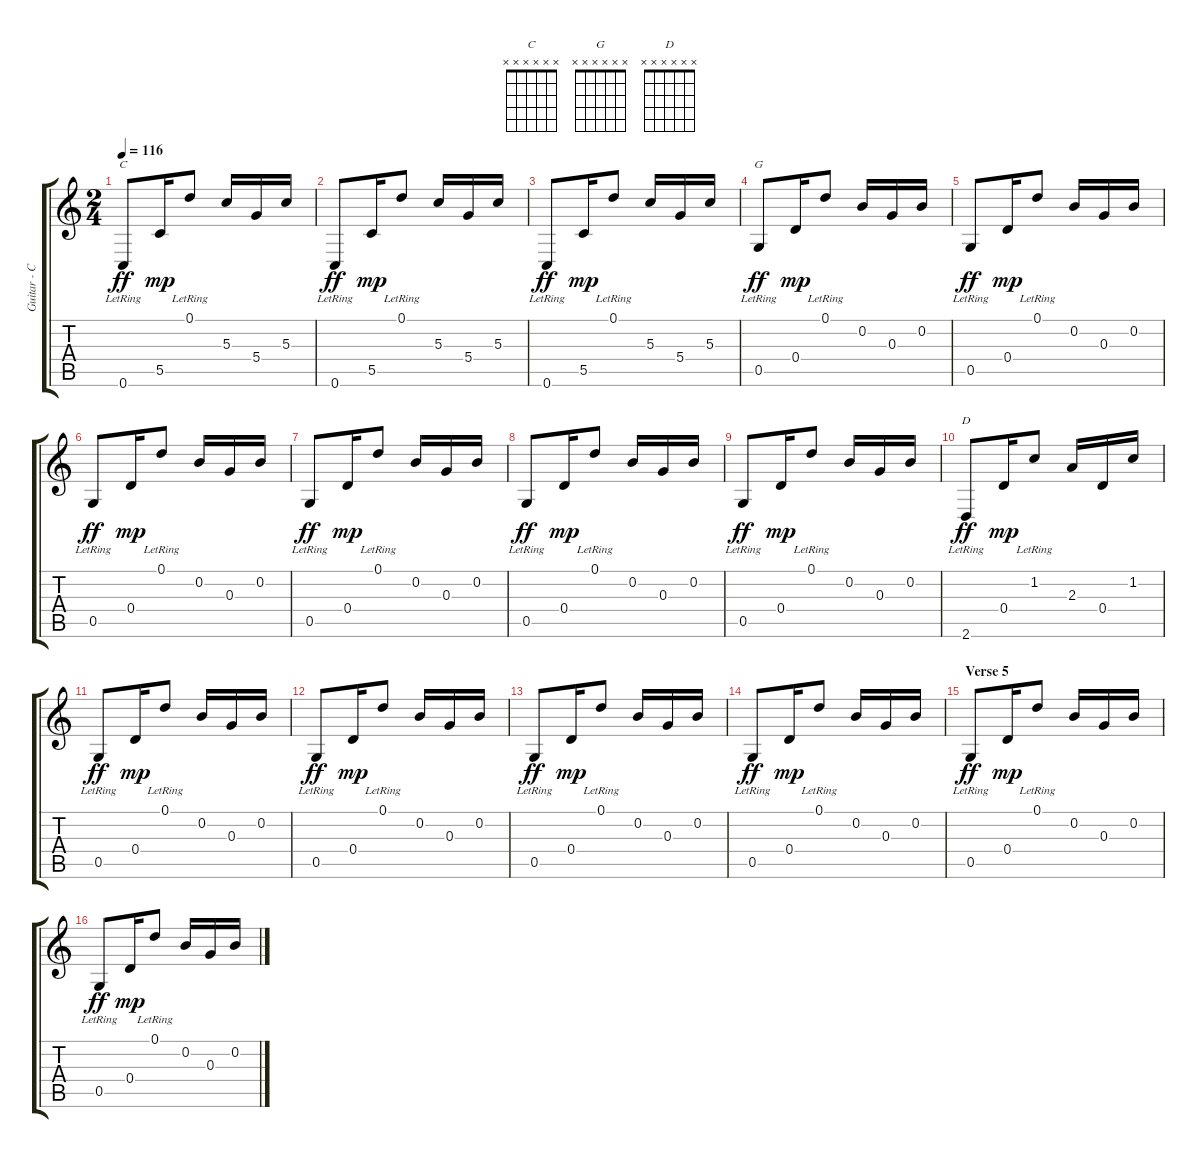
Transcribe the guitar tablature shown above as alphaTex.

\track ("Guitar - CGDGBD" "Guitar - C") {instrument acousticguitarnylon}
\staff {score tabs}
\tuning (D4 B3 G3 D3 G2 C2) {hide}
\chord ("C" x x x x x x) {firstfret 0}
\chord ("G" x x x x x x) {firstfret 0}
\chord ("D" x x x x x x) {firstfret 0}
\ts (2 4)
\tempo 116
\clef g2
\ks c
0.6{lr}.8{ch "C" dy ff} 5.5.16{dy mp} 0.1{lr}.8 5.3.16 5.4.16 5.3.16 |
0.6{lr}.8{dy ff} 5.5.16{dy mp} 0.1{lr}.8 5.3.16 5.4.16 5.3.16 |
0.6{lr}.8{dy ff} 5.5.16{dy mp} 0.1{lr}.8 5.3.16 5.4.16 5.3.16 |
0.5{lr}.8{ch "G" dy ff} 0.4.16{dy mp} 0.1{lr}.8 0.2.16 0.3.16 0.2.16 |
0.5{lr}.8{dy ff} 0.4.16{dy mp} 0.1{lr}.8 0.2.16 0.3.16 0.2.16 |
0.5{lr}.8{dy ff} 0.4.16{dy mp} 0.1{lr}.8 0.2.16 0.3.16 0.2.16 |
0.5{lr}.8{dy ff} 0.4.16{dy mp} 0.1{lr}.8 0.2.16 0.3.16 0.2.16 |
0.5{lr}.8{dy ff} 0.4.16{dy mp} 0.1{lr}.8 0.2.16 0.3.16 0.2.16 |
0.5{lr}.8{dy ff} 0.4.16{dy mp} 0.1{lr}.8 0.2.16 0.3.16 0.2.16 |
2.6{lr}.8{ch "D" dy ff} 0.4.16{dy mp} 1.2{lr}.8 2.3.16 0.4.16 1.2.16 |
0.5{lr}.8{dy ff} 0.4.16{dy mp} 0.1{lr}.8 0.2.16 0.3.16 0.2.16 |
0.5{lr}.8{dy ff} 0.4.16{dy mp} 0.1{lr}.8 0.2.16 0.3.16 0.2.16 |
0.5{lr}.8{dy ff} 0.4.16{dy mp} 0.1{lr}.8 0.2.16 0.3.16 0.2.16 |
0.5{lr}.8{dy ff} 0.4.16{dy mp} 0.1{lr}.8 0.2.16 0.3.16 0.2.16 |
\section ("" "Verse 5")
0.5{lr}.8{dy ff} 0.4.16{dy mp} 0.1{lr}.8 0.2.16 0.3.16 0.2.16 |
0.5{lr}.8{dy ff} 0.4.16{dy mp} 0.1{lr}.8 0.2.16 0.3.16 0.2.16
